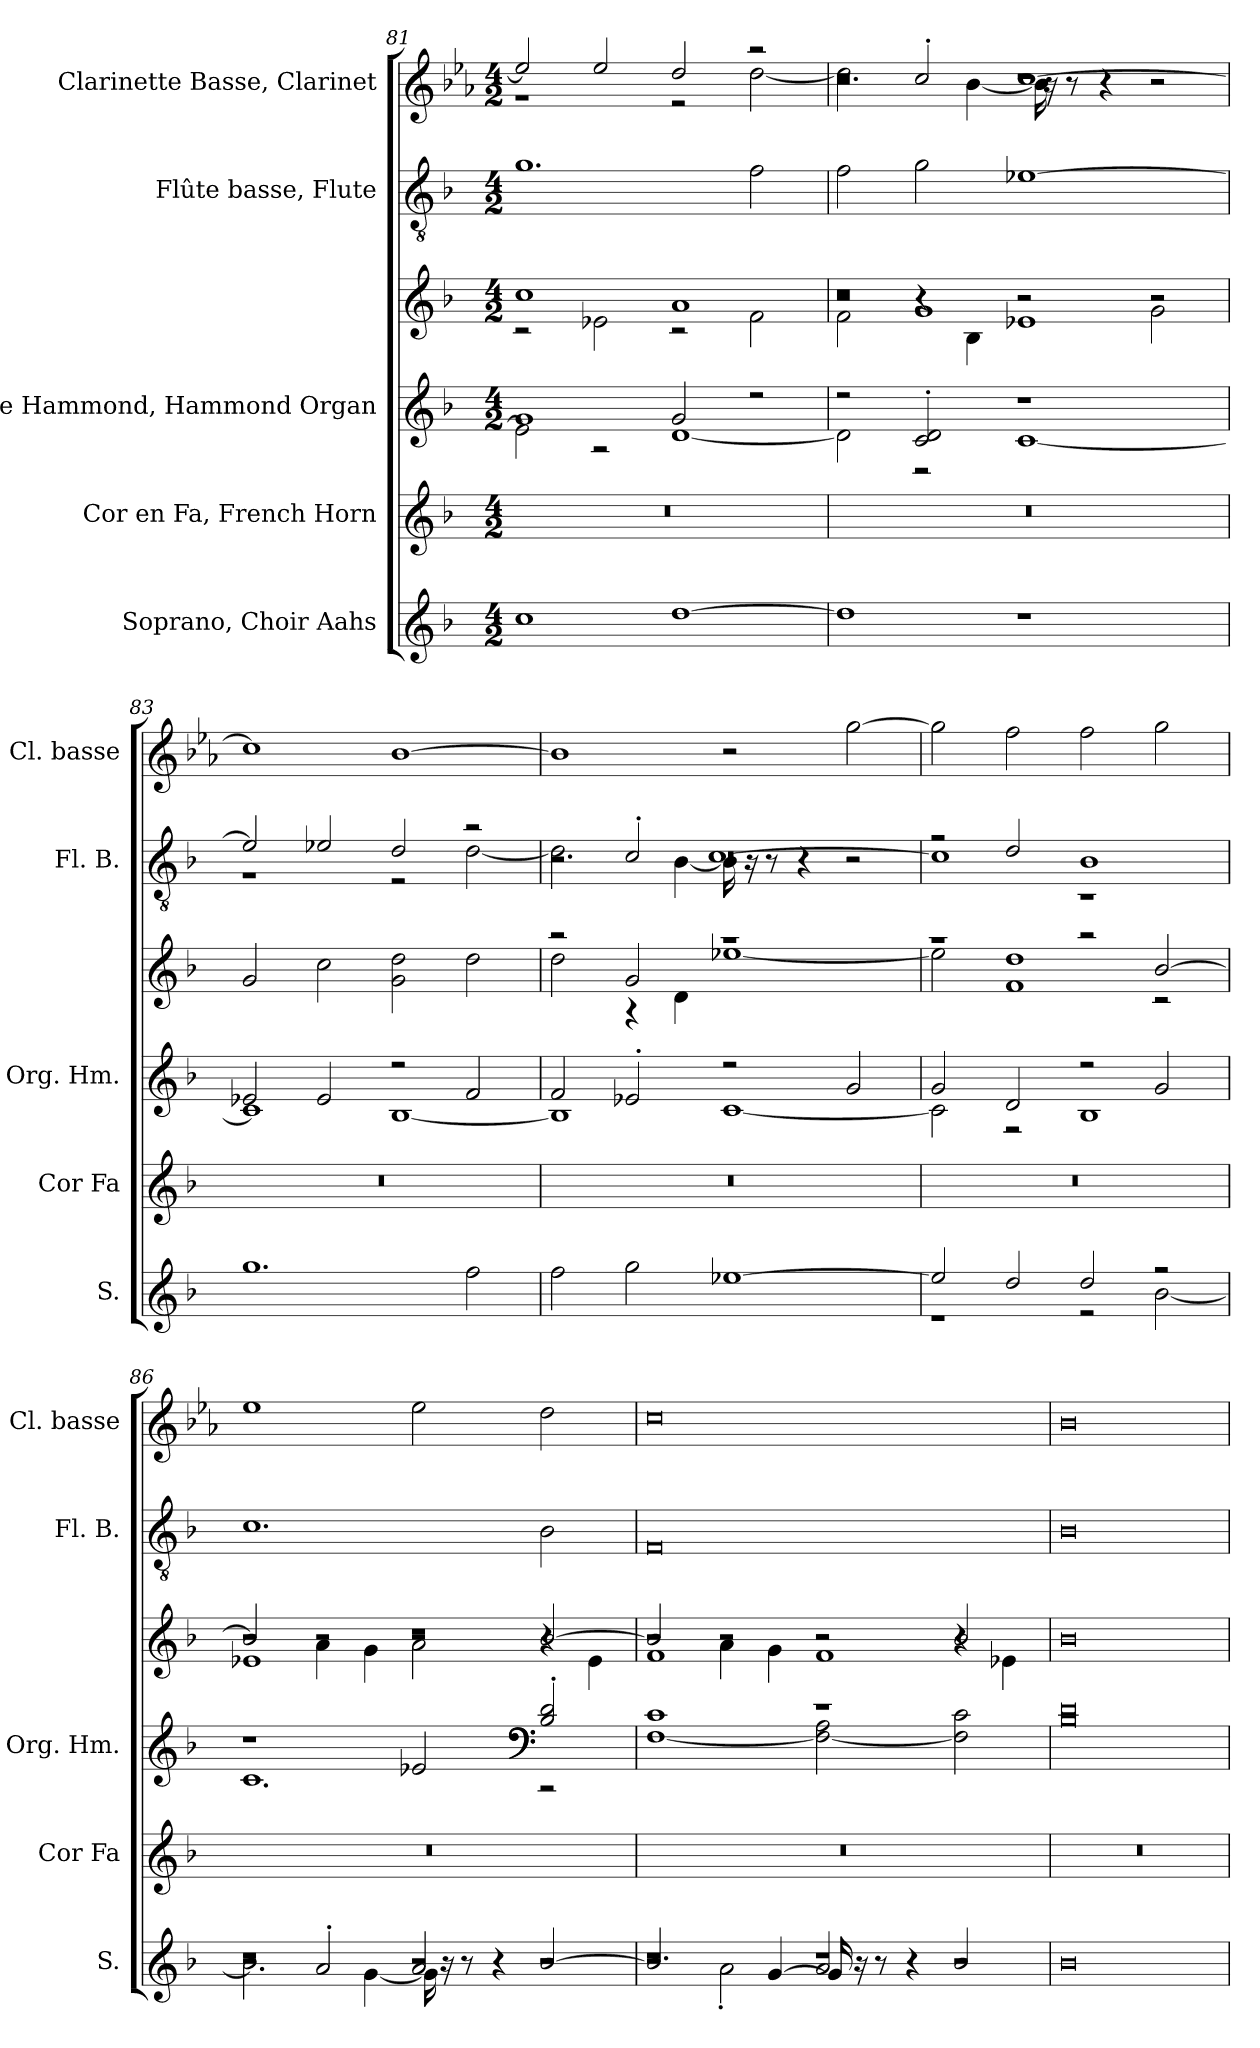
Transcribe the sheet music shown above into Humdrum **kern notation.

**kern	**kern	**kern	**kern	**kern	**kern
*part5	*part4	*part3	*part3	*part2	*part1
*staff6	*staff5	*staff4	*staff3	*staff2	*staff1
*I"Soprano, Choir Aahs	*I"Cor en Fa, French Horn	*I"Orgue Hammond, Hammond Organ	*	*I"Flûte basse, Flute	*I"Clarinette Basse, Clarinet
*I'S.	*I'Cor Fa	*I'Org. Hm.	*	*I'Fl. B.	*I'Cl. basse
*clefG2	*clefG2	*clefG2	*clefG2	*clefGv2	*clefG2
*	*ITrd4c7	*	*	*	*ITrd8c14
*k[b-]	*k[b-e-]	*k[b-]	*k[b-]	*k[b-]	*k[b-e-a-]
*M4/2	*M4/2	*M4/2	*M4/2	*M4/2	*M4/2
=81	=81	=81	=81	=81	=81
*	*	*^	*^	*	*^
1cc	0r	1g	2e-\]	1cc	2r	1.g	2e-/]	1r
.	.	.	2r	.	2e-X\	.	2e-/	.
[1dd	.	2g/	[1d	1a	2r	.	2d/	2r
.	.	2r	.	.	2f\	2f\	2r	[2d\
=82	=82	=82	=82	=82	=82	=82	=82	=82
*	*	*	*	*	*^	*	*	*^
1dd]	0r	2r	2d\]	2r	2f\	1r	2f\	1r	2.d\]	2r
.	.	2c/' 2d/'	2r	1g	4r	.	2g\	.	.	2c'/
.	.	.	.	.	4B-\	.	.	.	[4B-\	.
1r	.	1r	[1c	.	2r	1e-X	[1e-X	[1c	16B-\]	1r
.	.	.	.	.	.	.	.	.	16r	.
.	.	.	.	.	.	.	.	.	8r	.
.	.	.	.	.	.	.	.	.	4r	.
.	.	.	.	2r	2g\	.	.	.	2r	.
*	*	*	*	*v	*v	*v	*	*v	*v	*v
!!LO:LB:g=z
=83	=83	=83	=83	=83	=83	=83
*	*	*	*	*	*^	*
1.gg	0r	2e-X/	1c]	2g/	2e-/]	1r	1c]
.	.	2e-/	.	2cc\	2e-X/	.	.
.	.	2r	[1B-	2g\ 2dd\	2d/	2r	[1B-
2ff\	.	2f/	.	2dd\	2r	[2d\	.
=84	=84	=84	=84	=84	=84	=84	=84
*	*	*	*	*^	*	*^	*
2ff\	0r	2f/	1B-]	2r	2dd\	0r	2.d\]	2r	1B-]
2gg\	.	2e-X'/	.	2g/	4r	.	.	2c'/	.
.	.	.	.	.	4d\	.	[4B-\	.	.
[1ee-X	.	2r	[1c	1r	[1ee-X	.	16B-\]	[1c	2r
.	.	.	.	.	.	.	16r	.	.
.	.	.	.	.	.	.	8r	.	.
.	.	.	.	.	.	.	4r	.	.
.	.	2g/	.	.	.	.	2r	.	[2g\
*	*	*	*	*	*	*	*v	*v	*
=85	=85	=85	=85	=85	=85	=85	=85	=85
*^	*	*	*	*	*	*	*	*
2ee-/]	1r	0r	2g/	2c\]	1r	2ee-\]	2r	1c]	2g\]
2dd/	.	.	2d/	2r	.	1f 1dd	2d/	.	2f\
2dd/	2r	.	2r	1B-	2r	.	1B-	1r	2f\
2r	[2b-\	.	2g/	.	[2b-/	2r	.	.	2g\
*	*	*	*	*	*	*	*v	*v	*
=86	=86	=86	=86	=86	=86	=86	=86	=86
*	*^	*	*	*	*	*^	*	*
1r	2.b-\]	2r	0r	1r	1.c	2b-/]	2r	1e-X	1.c	1e-
.	.	2a'/	.	.	.	2r	4a\	.	.	.
.	[4g\	.	.	.	.	.	4g\	.	.	.
2a/	16g\]	2r	.	2e-X/	.	2r	2a\	1r	.	2e-\
.	16r	.	.	.	.	.	.	.	.	.
.	8r	.	.	.	.	.	.	.	.	.
.	4r	.	.	.	.	.	.	.	.	.
*	*	*	*	*clefF4	*	*	*	*	*	*
2r	2r	[2b-/	.	2B-/' 2d/'	2r	[2b-/	4r	.	2B-\	2d\
.	.	.	.	.	.	.	4e-\	.	.	.
!!LO:PB:g=z
=87	=87	=87	=87	=87	=87	=87	=87	=87	=87	=87
1r	2r	2.b-/]	0r	1c	[1F	2b-/]	2r	1f	0F	0c
.	2a'\	.	.	.	.	2r	4a\	.	.	.
.	.	[4g/	.	.	.	.	4g\	.	.	.
2a/	1r	16g/]	.	1r	2F\_ 2A\	2r	2r	1f	.	.
.	.	16r	.	.	.	.	.	.	.	.
.	.	8r	.	.	.	.	.	.	.	.
.	.	4r	.	.	.	.	.	.	.	.
2b-/	.	2r	.	.	2F\] 2c\	2b-/	4r	.	.	.
.	.	.	.	.	.	.	4e-X\	.	.	.
*	*	*	*	*v	*v	*	*	*	*	*
*v	*v	*v	*	*	*v	*v	*v	*	*
=88	=88	=88	=88	=88	=88
0b-	0r	0B- 0d	0b-	0B-	0B-
=	=	=	=	=	=
*-	*-	*-	*-	*-	*-
